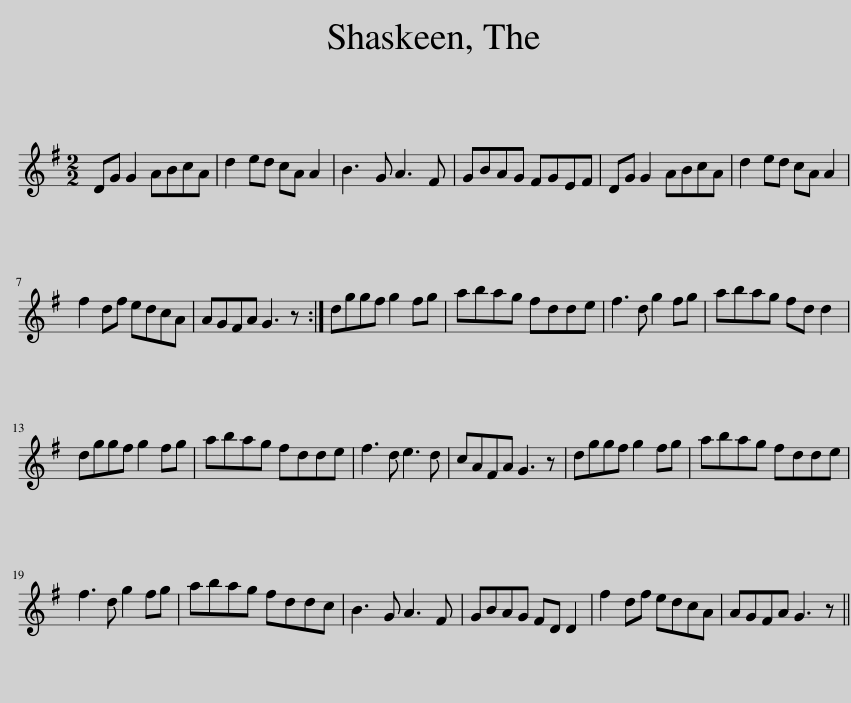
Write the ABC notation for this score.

X:1
L:1/8
M:2/2
I:linebreak $
K:G
V:1 treble
V:1
 DG G2 ABcA | d2 ed cA A2 | B3 G A3 F | GBAG FGEF | DG G2 ABcA | %5
 d2 ed cA A2 |$ f2 df edcA | AGFA G3 z :| dggf g2 fg | abag fdde | %10
 f3 d g2 fg | abag fd d2 |$ dggf g2 fg | abag fdde | f3 d e3 d | %15
 cAFA G3 z | dggf g2 fg | abag fdde |$ f3 d g2 fg | abag fddc | %20
 B3 G A3 F | GBAG FD D2 | f2 df edcA | AGFA G3 z || %24
